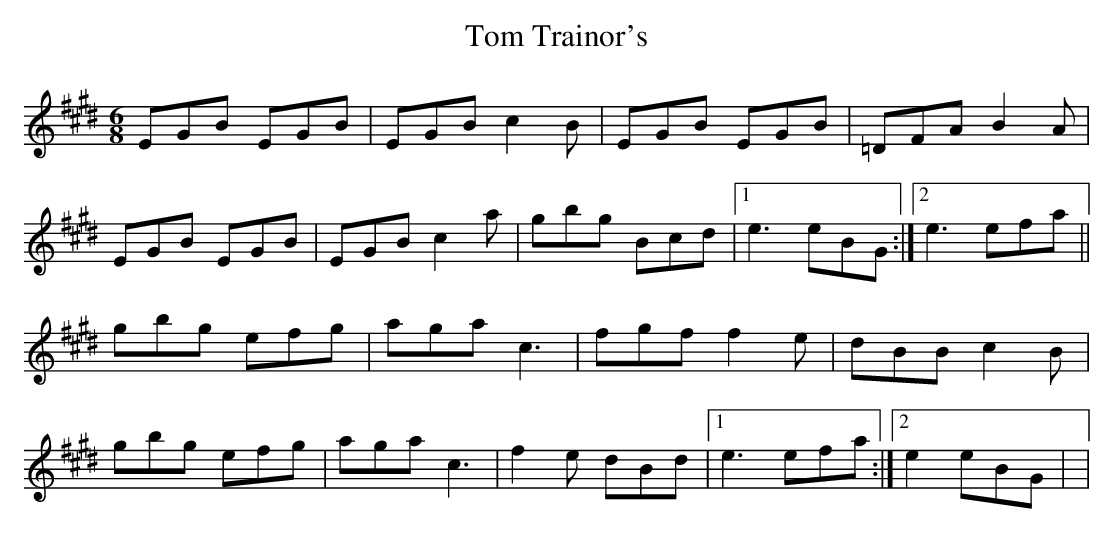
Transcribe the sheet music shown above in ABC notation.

X:1
T:Tom Trainor's
M:6/8
L:1/8
K:E
EGB EGB|EGB c2 B|EGB EGB|=DFA B2 A|
EGB EGB|EGB c2 a| gbg Bcd|1 e3 eBG :|2 e3 efa||
gbg efg|aga c3|fgf f2 e|dBB c2 B|
gbg efg|aga c3|f2 e dBd|1e3 efa :|2 e2 eBG |>|
